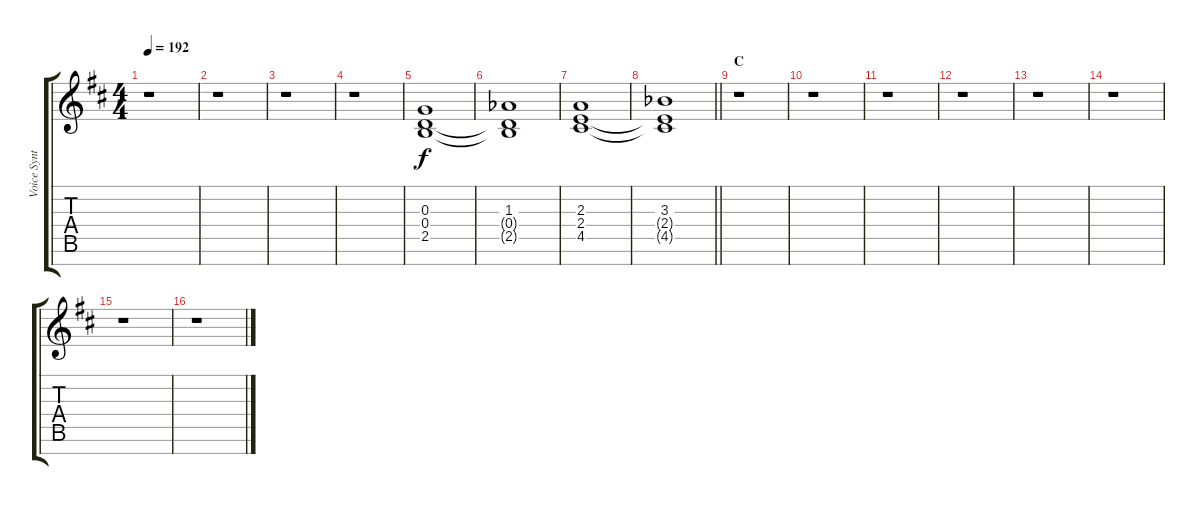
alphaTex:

\track ("Voice Synth." "Voice Synt") {instrument pad2warm}
\staff {score tabs}
\tuning (E5 B4 G4 D4 A3 E3 B2) {hide}
\ts (4 4)
\tempo 192
\clef g2
\ks d
r.1{dy f} |
r.1 |
r.1 |
r.1 |
(0.3 0.4 2.5).1 |
(1.3{acc b} 0.4{t} 2.5{t}).1 |
(2.3 2.4 4.5).1 |
\barLineRight lightlight
(3.3{acc b} 2.4{t} 4.5{t}).1 |
\section ("" "C")
r.1 |
r.1 |
r.1 |
r.1 |
r.1 |
r.1 |
r.1 |
r.1
